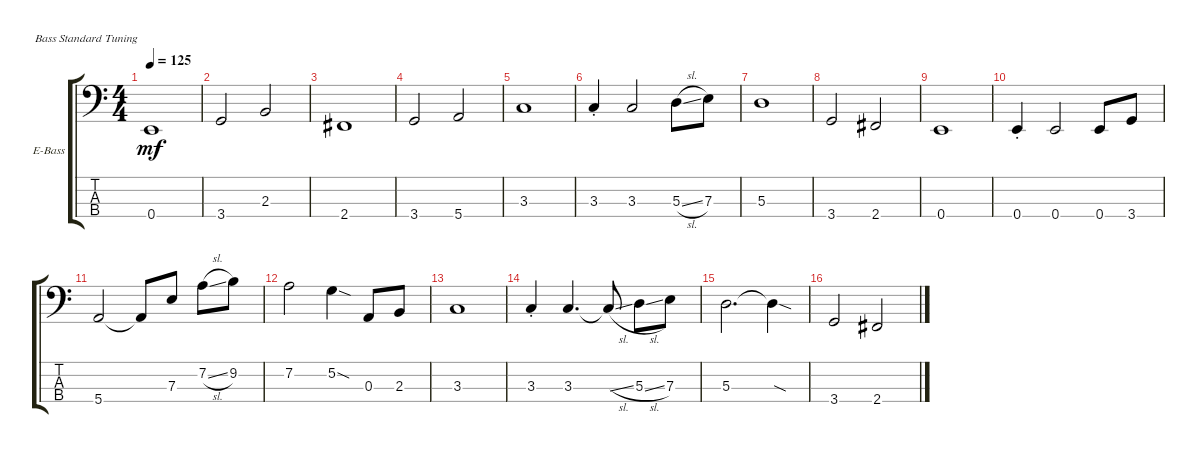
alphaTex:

\defaultSystemsLayout 4
\bracketExtendMode groupsimilarinstruments
\firstSystemTrackNameOrientation horizontal
\otherSystemsTrackNameOrientation horizontal
\track ("Electric Bass" "E-Bass") {instrument electricbassfinger}
\staff {score tabs}
\tuning (G2 D2 A1 E1)
\ts (4 4)
\tempo 125
\clef f4
\ks c
0.4.1{dy mf} |
3.4.2 2.3.2 |
2.4.1 |
3.4.2 5.4.2 |
3.3.1 |
3.3{st}.4 3.3.2 5.3{sl}.8 7.3.8 |
5.3.1 |
3.4.2 2.4.2 |
0.4.1 |
0.4{st}.4 0.4.2 0.4.8 3.4.8 |
5.4.2 5.4{t}.8 7.3.8 7.2{sl}.8 9.2.8 |
7.2.2 5.2{sod}.4 0.3.8 2.3.8 |
3.3.1 |
3.3{st}.4 3.3.4{d} 3.3{sl t}.8 5.3{sl}.8 7.3.8 |
5.3.2{d} 5.3{sod t}.4 |
3.4.2 2.4.2
